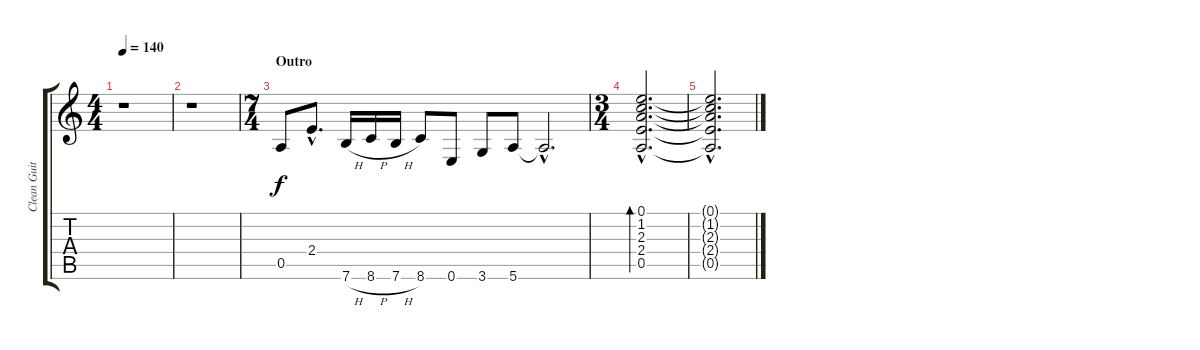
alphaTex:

\track ("Clean Guitar 2" "Clean Guit") {instrument electricguitarjazz}
\staff {score tabs}
\tuning (E4 B3 G3 D3 A2 E2) {hide}
\ts (4 4)
\tempo 140
\clef g2
\ks c
r.1{dy f} |
r.1 |
\ts (7 4)
\section ("" "Outro")
0.5.8 2.4{hac}.8{d} 7.6{h}.16 8.6{h}.16 7.6{h}.16 8.6.8 0.6.8 3.6.8 5.6.8 5.6{hac t}.2{d} |
\ts (3 4)
(0.1{hac} 1.2{hac} 2.3{hac} 2.4{hac} 0.5{hac}).2{d bd 480} |
(0.1{hac t} 1.2{hac t} 2.3{hac t} 2.4{hac t} 0.5{hac t}).2{d}
